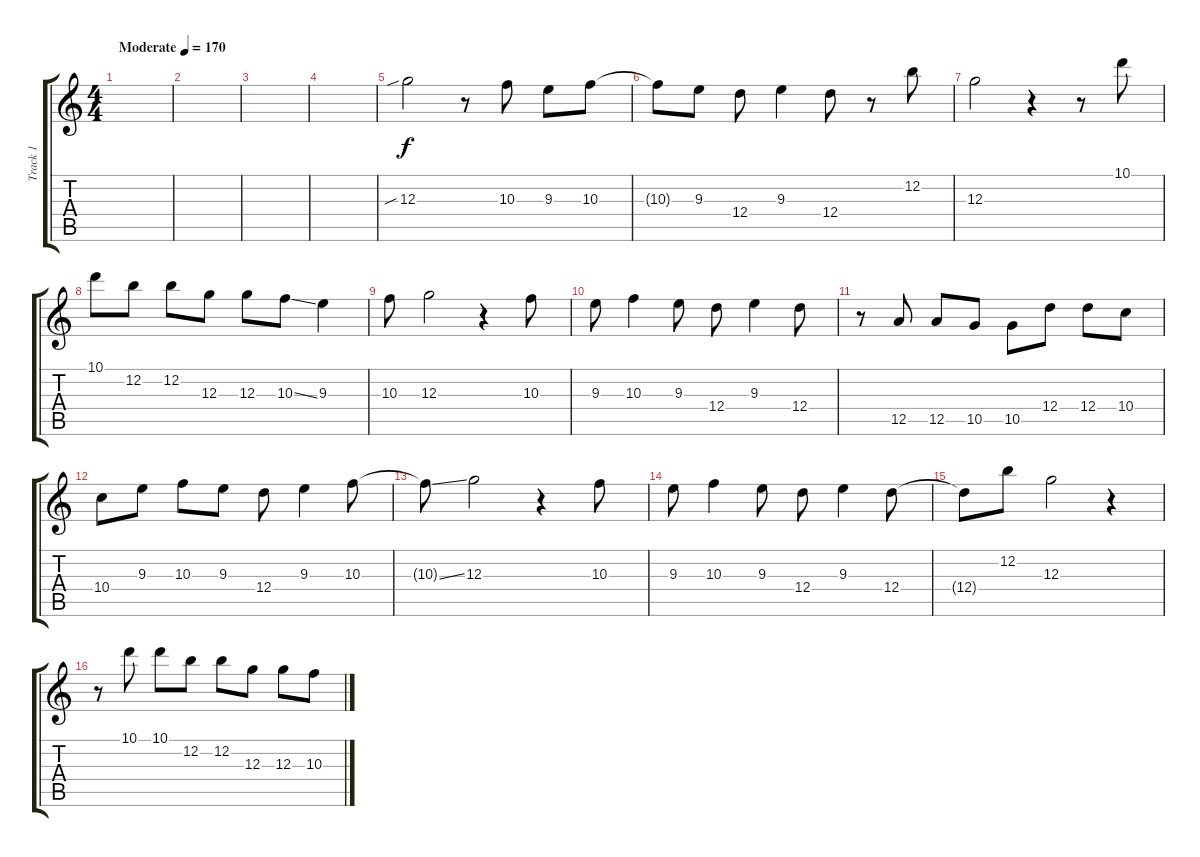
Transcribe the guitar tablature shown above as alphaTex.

\track ("Track 1" "Track 1") {instrument overdrivenguitar}
\staff {score tabs}
\tuning (E4 B3 G3 D3 A2 E2) {hide}
\ts (4 4)
\tempo (170 "Moderate")
\clef g2
\ks c
|
|
|
|
12.3{sib}.2 r.8 10.3.8 9.3.8 10.3.8 |
10.3{t}.8 9.3.8 12.4.8 9.3.4 12.4.8 r.8 12.2.8 |
12.3.2 r.4 r.8 10.1.8 |
10.1.8 12.2.8 12.2.8 12.3.8 12.3.8 10.3{ss}.8 9.3.4 |
10.3.8 12.3.2 r.4 10.3.8 |
9.3.8 10.3.4 9.3.8 12.4.8 9.3.4 12.4.8 |
r.8 12.5.8 12.5.8 10.5.8 10.5.8 12.4.8 12.4.8 10.4.8 |
10.4.8 9.3.8 10.3.8 9.3.8 12.4.8 9.3.4 10.3.8 |
10.3{ss t}.8 12.3.2 r.4 10.3.8 |
9.3.8 10.3.4 9.3.8 12.4.8 9.3.4 12.4.8 |
12.4{t}.8 12.2.8 12.3.2 r.4 |
r.8 10.1.8 10.1.8 12.2.8 12.2.8 12.3.8 12.3.8 10.3{ss}.8
